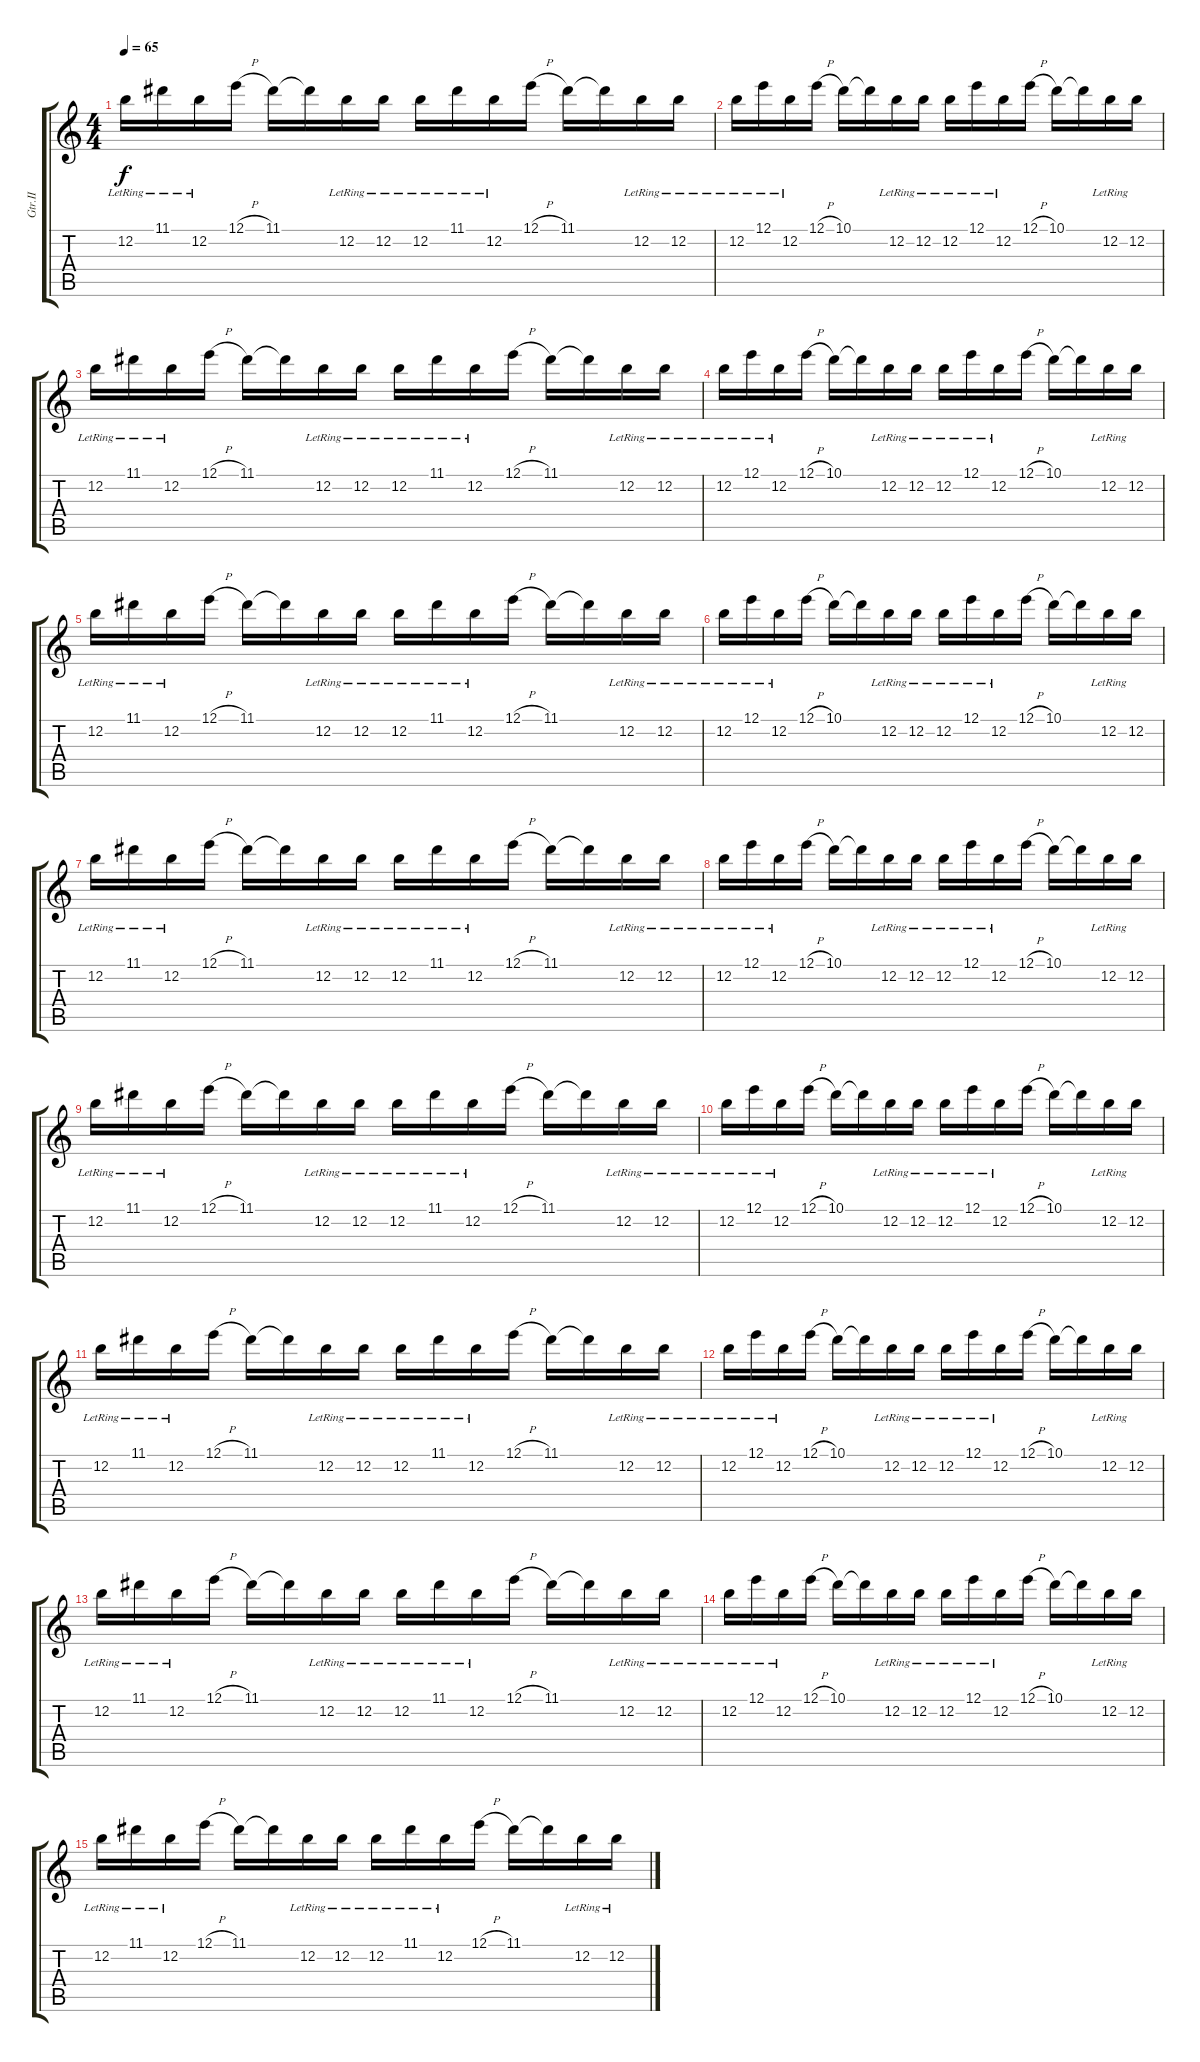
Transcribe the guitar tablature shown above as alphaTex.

\track ("Gtr.II" "Gtr.II") {instrument distortionguitar}
\staff {score tabs}
\tuning (E4 B3 G3 D3 A2 E2) {hide}
\ts (4 4)
\tempo 65
\clef g2
\ks c
12.2{lr}.16{dy f} 11.1{lr}.16 12.2{lr}.16 12.1{h}.16 11.1.16 11.1{t}.16 12.2{lr}.16 12.2{lr}.16 12.2{lr}.16 11.1{lr}.16 12.2{lr}.16 12.1{h}.16 11.1.16 11.1{t}.16 12.2{lr}.16 12.2{lr}.16 |
12.2{lr}.16 12.1{lr}.16 12.2{lr}.16 12.1{h}.16 10.1.16 10.1{t}.16 12.2{lr}.16 12.2{lr}.16 12.2{lr}.16 12.1{lr}.16 12.2{lr}.16 12.1{h}.16 10.1.16 10.1{t}.16 12.2{lr}.16 12.2{lr}.16 |
12.2{lr}.16 11.1{lr}.16 12.2{lr}.16 12.1{h}.16 11.1.16 11.1{t}.16 12.2{lr}.16 12.2{lr}.16 12.2{lr}.16 11.1{lr}.16 12.2{lr}.16 12.1{h}.16 11.1.16 11.1{t}.16 12.2{lr}.16 12.2{lr}.16 |
12.2{lr}.16 12.1{lr}.16 12.2{lr}.16 12.1{h}.16 10.1.16 10.1{t}.16 12.2{lr}.16 12.2{lr}.16 12.2{lr}.16 12.1{lr}.16 12.2{lr}.16 12.1{h}.16 10.1.16 10.1{t}.16 12.2{lr}.16 12.2{lr}.16 |
12.2{lr}.16 11.1{lr}.16 12.2{lr}.16 12.1{h}.16 11.1.16 11.1{t}.16 12.2{lr}.16 12.2{lr}.16 12.2{lr}.16 11.1{lr}.16 12.2{lr}.16 12.1{h}.16 11.1.16 11.1{t}.16 12.2{lr}.16 12.2{lr}.16 |
12.2{lr}.16 12.1{lr}.16 12.2{lr}.16 12.1{h}.16 10.1.16 10.1{t}.16 12.2{lr}.16 12.2{lr}.16 12.2{lr}.16 12.1{lr}.16 12.2{lr}.16 12.1{h}.16 10.1.16 10.1{t}.16 12.2{lr}.16 12.2{lr}.16 |
12.2{lr}.16 11.1{lr}.16 12.2{lr}.16 12.1{h}.16 11.1.16 11.1{t}.16 12.2{lr}.16 12.2{lr}.16 12.2{lr}.16 11.1{lr}.16 12.2{lr}.16 12.1{h}.16 11.1.16 11.1{t}.16 12.2{lr}.16 12.2{lr}.16 |
12.2{lr}.16 12.1{lr}.16 12.2{lr}.16 12.1{h}.16 10.1.16 10.1{t}.16 12.2{lr}.16 12.2{lr}.16 12.2{lr}.16 12.1{lr}.16 12.2{lr}.16 12.1{h}.16 10.1.16 10.1{t}.16 12.2{lr}.16 12.2{lr}.16 |
12.2{lr}.16 11.1{lr}.16 12.2{lr}.16 12.1{h}.16 11.1.16 11.1{t}.16 12.2{lr}.16 12.2{lr}.16 12.2{lr}.16 11.1{lr}.16 12.2{lr}.16 12.1{h}.16 11.1.16 11.1{t}.16 12.2{lr}.16 12.2{lr}.16 |
12.2{lr}.16 12.1{lr}.16 12.2{lr}.16 12.1{h}.16 10.1.16 10.1{t}.16 12.2{lr}.16 12.2{lr}.16 12.2{lr}.16 12.1{lr}.16 12.2{lr}.16 12.1{h}.16 10.1.16 10.1{t}.16 12.2{lr}.16 12.2{lr}.16 |
12.2{lr}.16 11.1{lr}.16 12.2{lr}.16 12.1{h}.16 11.1.16 11.1{t}.16 12.2{lr}.16 12.2{lr}.16 12.2{lr}.16 11.1{lr}.16 12.2{lr}.16 12.1{h}.16 11.1.16 11.1{t}.16 12.2{lr}.16 12.2{lr}.16 |
12.2{lr}.16 12.1{lr}.16 12.2{lr}.16 12.1{h}.16 10.1.16 10.1{t}.16 12.2{lr}.16 12.2{lr}.16 12.2{lr}.16 12.1{lr}.16 12.2{lr}.16 12.1{h}.16 10.1.16 10.1{t}.16 12.2{lr}.16 12.2{lr}.16 |
12.2{lr}.16 11.1{lr}.16 12.2{lr}.16 12.1{h}.16 11.1.16 11.1{t}.16 12.2{lr}.16 12.2{lr}.16 12.2{lr}.16 11.1{lr}.16 12.2{lr}.16 12.1{h}.16 11.1.16 11.1{t}.16 12.2{lr}.16 12.2{lr}.16 |
12.2{lr}.16 12.1{lr}.16 12.2{lr}.16 12.1{h}.16 10.1.16 10.1{t}.16 12.2{lr}.16 12.2{lr}.16 12.2{lr}.16 12.1{lr}.16 12.2{lr}.16 12.1{h}.16 10.1.16 10.1{t}.16 12.2{lr}.16 12.2{lr}.16 |
12.2{lr}.16 11.1{lr}.16 12.2{lr}.16 12.1{h}.16 11.1.16 11.1{t}.16 12.2{lr}.16 12.2{lr}.16 12.2{lr}.16 11.1{lr}.16 12.2{lr}.16 12.1{h}.16 11.1.16 11.1{t}.16 12.2{lr}.16 12.2{lr}.16
